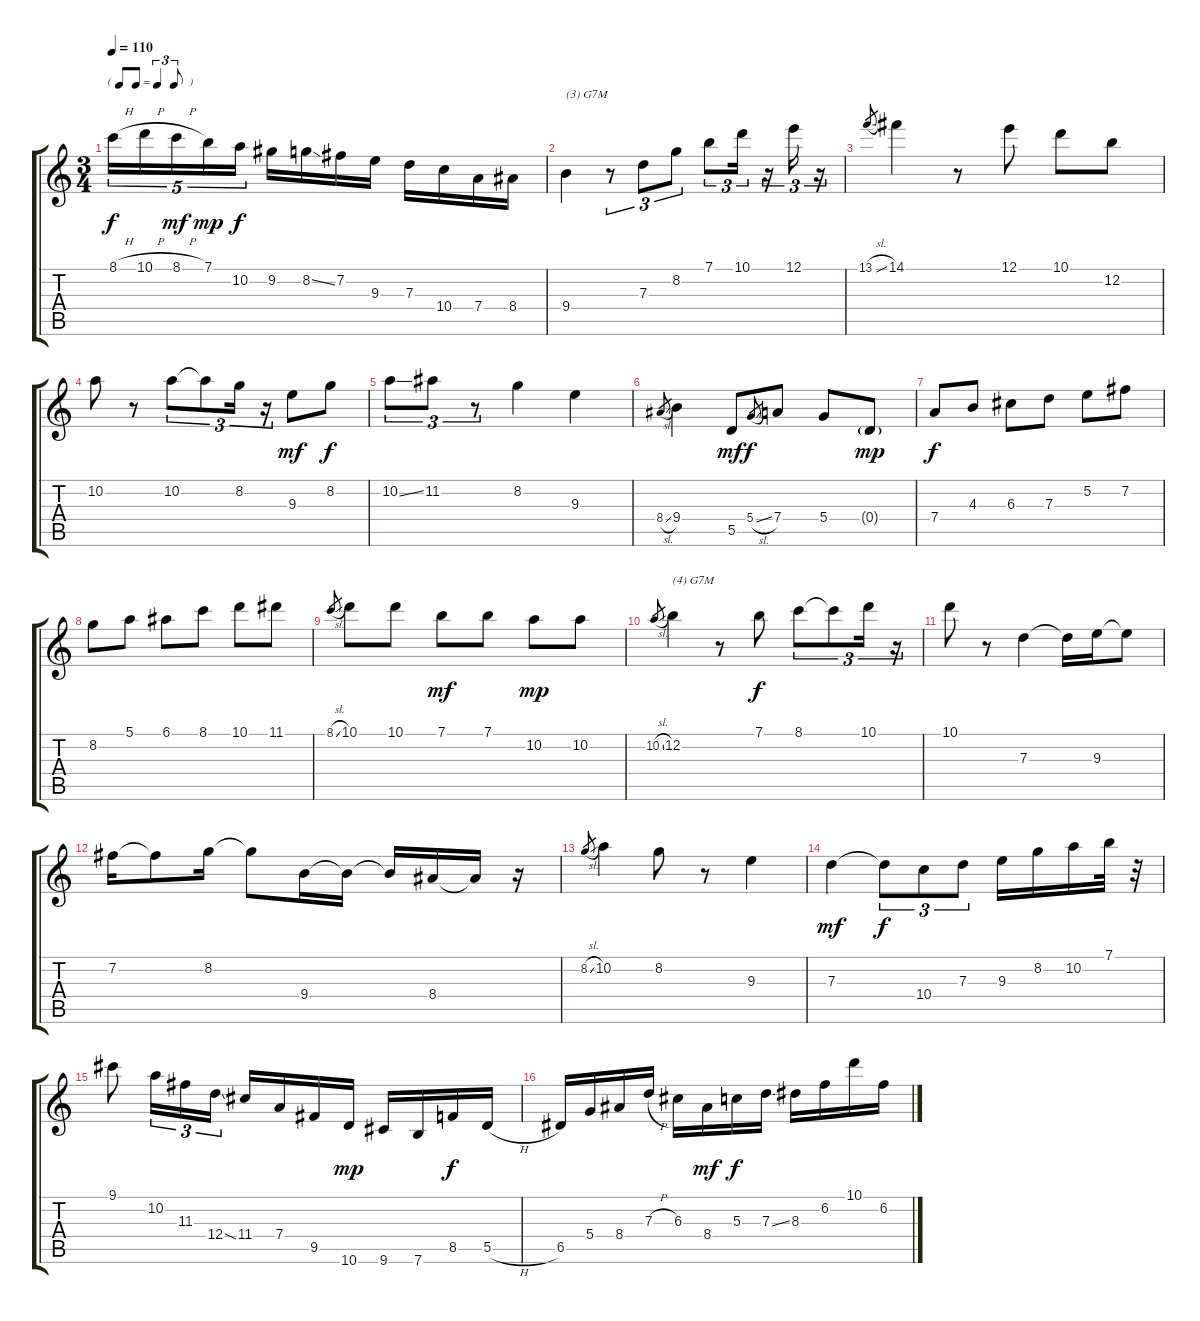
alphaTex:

\track "" {instrument electricguitarjazz}
\staff {score tabs}
\tuning (E4 B3 G3 D3 A2 E2) {hide}
\ts (3 4)
\tf triplet8th
\tempo 110
\clef g2
\ks c
8.1{h}.16{tu (5 4) dy f} 10.1{h}.16{tu (5 4)} 8.1{h}.16{tu (5 4) dy mf} 7.1.16{tu (5 4) dy mp} 10.2.16{tu (5 4) dy f} 9.2.16 8.2{ss}.16 7.2.16 9.3.16 7.3.16 10.4.16 7.4.16 8.4.16 |
9.4.4{txt "(3) G7M"} r.8{tu (3 2)} 7.3.8{tu (3 2)} 8.2.8{tu (3 2)} 7.1.8{tu (3 2)} 10.1.16{tu (3 2)} r.16{tu (3 2)} 12.1.16{tu (3 2)} r.16{tu (3 2)} |
13.1{sl}.8{gr} 14.1.4 r.8 12.1.8 10.1.8 12.2.8 |
10.2.8 r.8 10.2.8{tu (3 2)} 10.2{t}.8{tu (3 2)} 8.2.16{tu (3 2)} r.16{tu (3 2)} 9.3.8{dy mf} 8.2.8{dy f} |
10.2{ss}.8{tu (3 2)} 11.2.8{tu (3 2)} r.8{tu (3 2)} 8.2.4 9.3.4 |
8.4{sl}.8{gr} 9.4.4 5.5.8{dy mf} 5.4{sl}.8{gr dy f} 7.4.8 5.4.8 0.4{g}.8{dy mp} |
7.4.8{dy f} 4.3.8 6.3.8 7.3.8 5.2.8 7.2.8 |
8.2.8 5.1.8 6.1.8 8.1.8 10.1.8 11.1.8 |
8.1{sl}.8{gr} 10.1.8 10.1.8 7.1.8{dy mf} 7.1.8 10.2.8{dy mp} 10.2.8 |
10.2{sl}.8{gr} 12.2.4{txt "(4) G7M"} r.8 7.1.8{dy f} 8.1.8{tu (3 2)} 8.1{t}.8{tu (3 2)} 10.1.16{tu (3 2)} r.16{tu (3 2)} |
10.1.8 r.8 7.3.4 7.3{t}.16 9.3.16 9.3{t}.8 |
7.2.16 7.2{t}.8 8.2.16 8.2{t}.8 9.4.16 9.4{t}.16 9.4{t}.16 8.4.16 8.4{t}.16 r.16 |
8.2{sl}.8{gr} 10.2.4 8.2.8 r.8 9.3.4 |
7.3.4{dy mf} 7.3{t}.8{tu (3 2) dy f} 10.4.8{tu (3 2)} 7.3.8{tu (3 2)} 9.3.16 8.2.16 10.2.16 7.1.32 r.32 |
9.1.8 10.2.16{tu (3 2)} 11.3.16{tu (3 2)} 12.4{ss}.16{tu (3 2)} 11.4.16 7.4.16 9.5.16 10.6.16{dy mp} 9.6.16 7.6.16 8.5.16{dy f} 5.5{h}.16 |
6.5.16 5.4.16 8.4.16 7.3{h}.16 6.3.16 8.4.16{dy mf} 5.3.16{dy f} 7.3{ss}.16 8.3.16 6.2.16 10.1.16 6.2.16
